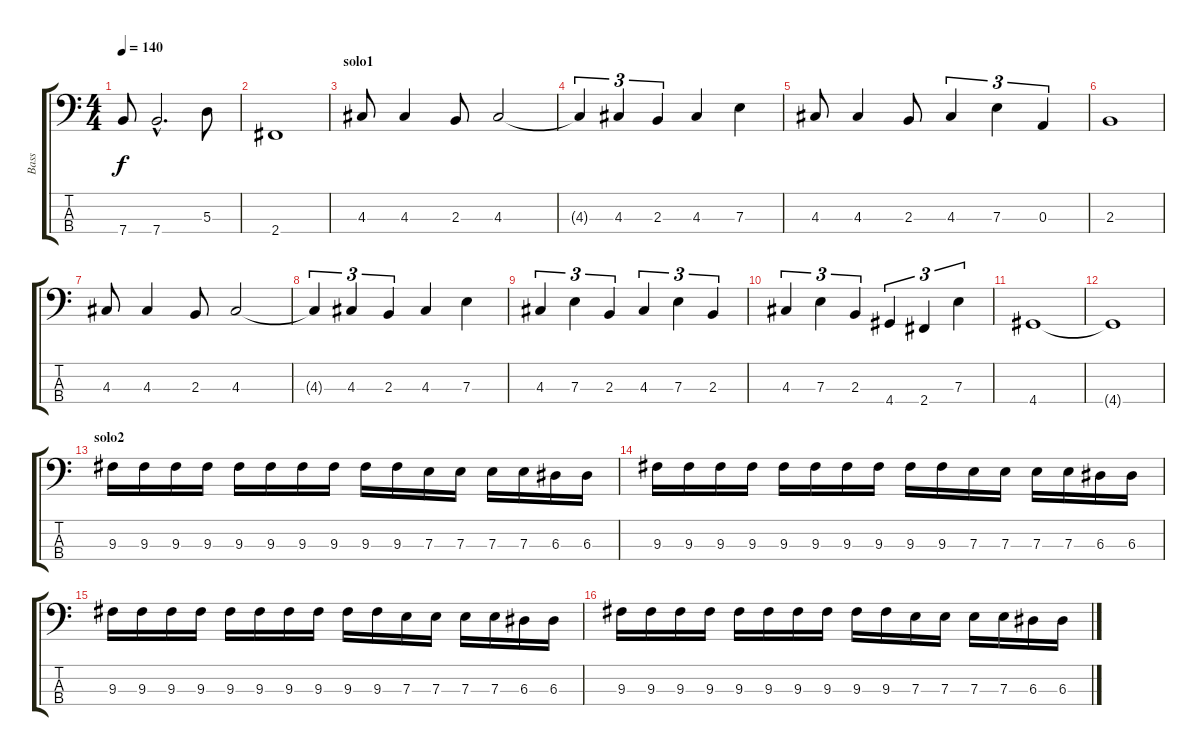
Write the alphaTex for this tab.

\track ("Bass" "Bass") {instrument electricbassfinger}
\staff {score tabs}
\tuning (G2 D2 A1 E1) {hide}
\ts (4 4)
\tempo 140
\clef f4
\ks c
7.4.8{dy f} 7.4{hac}.2{d} 5.3.8 |
2.4.1 |
\section ("" "solo1")
4.3.8 4.3.4 2.3.8 4.3.2 |
4.3{t}.4{tu (3 2)} 4.3.4{tu (3 2)} 2.3.4{tu (3 2)} 4.3.4 7.3.4 |
4.3.8 4.3.4 2.3.8 4.3.4{tu (3 2)} 7.3.4{tu (3 2)} 0.3.4{tu (3 2)} |
2.3.1 |
4.3.8 4.3.4 2.3.8 4.3.2 |
4.3{t}.4{tu (3 2)} 4.3.4{tu (3 2)} 2.3.4{tu (3 2)} 4.3.4 7.3.4 |
4.3.4{tu (3 2)} 7.3.4{tu (3 2)} 2.3.4{tu (3 2)} 4.3.4{tu (3 2)} 7.3.4{tu (3 2)} 2.3.4{tu (3 2)} |
4.3.4{tu (3 2)} 7.3.4{tu (3 2)} 2.3.4{tu (3 2)} 4.4.4{tu (3 2)} 2.4.4{tu (3 2)} 7.3.4{tu (3 2)} |
4.4.1 |
4.4{t}.1 |
\section ("" "solo2")
9.3.16 9.3.16 9.3.16 9.3.16 9.3.16 9.3.16 9.3.16 9.3.16 9.3.16 9.3.16 7.3.16 7.3.16 7.3.16 7.3.16 6.3.16 6.3.16 |
9.3.16 9.3.16 9.3.16 9.3.16 9.3.16 9.3.16 9.3.16 9.3.16 9.3.16 9.3.16 7.3.16 7.3.16 7.3.16 7.3.16 6.3.16 6.3.16 |
9.3.16 9.3.16 9.3.16 9.3.16 9.3.16 9.3.16 9.3.16 9.3.16 9.3.16 9.3.16 7.3.16 7.3.16 7.3.16 7.3.16 6.3.16 6.3.16 |
9.3.16 9.3.16 9.3.16 9.3.16 9.3.16 9.3.16 9.3.16 9.3.16 9.3.16 9.3.16 7.3.16 7.3.16 7.3.16 7.3.16 6.3.16 6.3.16
